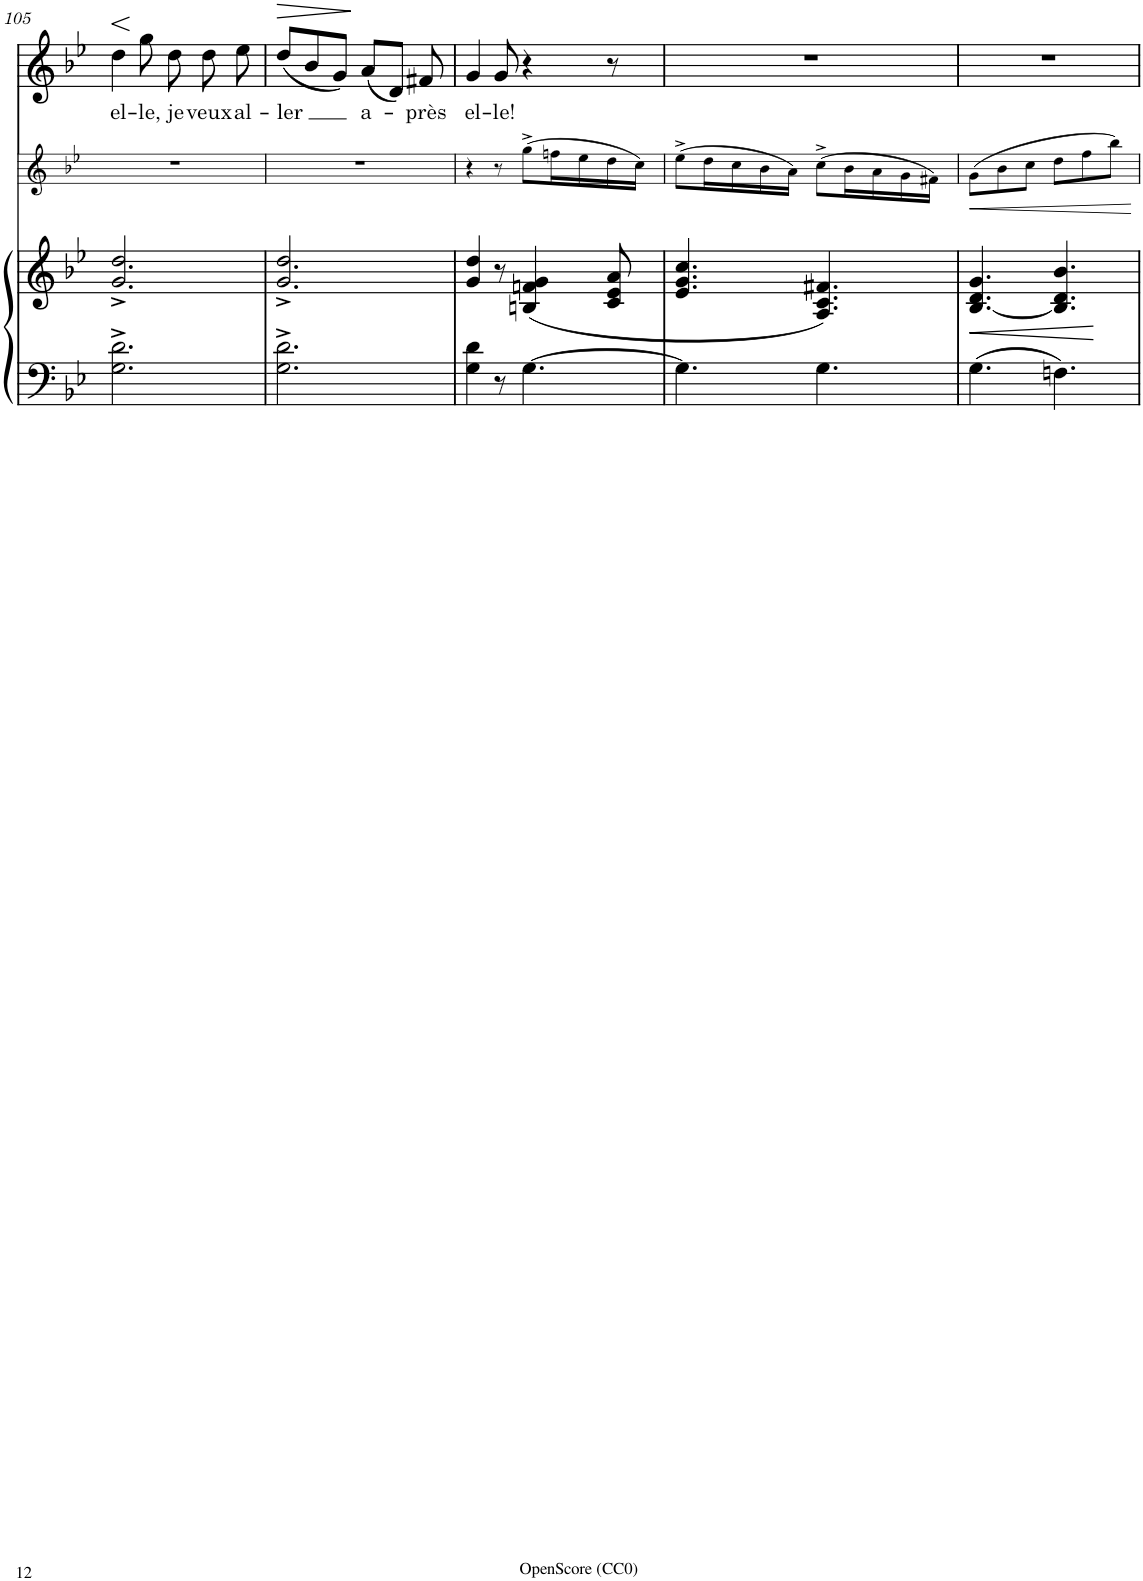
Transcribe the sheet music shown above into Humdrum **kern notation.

**kern	**kern	**dynam	**kern	**dynam	**kern	**text	**dynam
*part3	*part3	*part3	*part2	*part2	*part1	*part1	*part1
*staff4	*staff3	*staff3/4	*staff2	*staff2	*staff1	*staff1	*staff1
*I"Piano	*	*	*I"Flute	*	*I"Chant Voice	*	*
*I'Pno	*	*	*I'Fl	*	*	*	*
!!LO:PB:g=z
*clefF4	*clefG2	*	*clefG2	*	*clefG2	*	*
*k[b-e-]	*k[b-e-]	*	*k[b-e-]	*	*k[b-e-]	*	*
*M6/8	*M6/8	*	*M6/8	*	*M6/8	*	*
=105	=105	=105	=105	=105	=105	=105	=105
!	!	!	!	!	!	!LO:LY:b	!LO:HP:b
2.G\^ 2.d\^	2.g/^< 2.dd/^<	.	2.r	.	4dd\	el-	<
!	!	!	!	!	!	!LO:LY:b	!
.	.	.	.	.	8gg\	-le,	[
!	!	!	!	!	!	!LO:LY:b	!
.	.	.	.	.	8dd\	je	.
!	!	!	!	!	!	!LO:LY:b	!
.	.	.	.	.	8dd\	veux	.
!	!	!	!	!	!	!LO:LY:b	!
.	.	.	.	.	8ee-\	al-	.
=106	=106	=106	=106	=106	=106	=106	=106
!	!	!	!	!	!	!LO:LY:b	!LO:HP:b
2.G\^ 2.d\^	2.g/^< 2.dd/^<	.	2.r	.	(8dd/L	-ler	>
.	.	.	.	.	8b-/	.	.
.	.	.	.	.	8g/J)	.	.
!	!	!	!	!	!	!LO:LY:b	!
.	.	.	.	.	(8a/L	a-	]
.	.	.	.	.	8d/J)	.	.
!	!	!	!	!	!	!LO:LY:b	!
.	.	.	.	.	8f#X/	-près	.
=107	=107	=107	=107	=107	=107	=107	=107
!	!	!	!	!	!	!LO:LY:b	!
4G\ 4d\	4g/ 4dd/	.	4r	.	4g/	el-	.
!	!	!	!	!	!	!LO:LY:b	!
8r	8r	.	8r	.	8g/	-le!	.
[4.G\	(4Bn/ 4fn/ 4g/	.	(8gg^\L	.	4r	.	.
.	.	.	16ffn\L	.	.	.	.
.	.	.	16ee-\	.	.	.	.
.	8c/ 8e-/ 8a/	.	16dd\	.	8r	.	.
.	.	.	16cc\JJ)	.	.	.	.
=108	=108	=108	=108	=108	=108	=108	=108
4.G\]	4.e-/ 4.g/ 4.cc/	.	(8ee-^\L	.	2.r	.	.
.	.	.	16dd\L	.	.	.	.
.	.	.	16cc\	.	.	.	.
.	.	.	16b-\	.	.	.	.
.	.	.	16a\JJ)	.	.	.	.
4.G\	4.A/ 4.c/ 4.f#X/)	.	(8cc^>\L	.	.	.	.
.	.	.	16b-\L	.	.	.	.
.	.	.	16a\	.	.	.	.
.	.	.	16g\	.	.	.	.
.	.	.	16f#X\JJ)	.	.	.	.
=109	=109	=109	=109	=109	=109	=109	=109
!	!	!LO:HP:b	!	!LO:HP:b	!	!	!
4.G\	[4.B-/ 4.d/ 4.g/	<	(8g\L	<	2.r	.	.
.	.	.	8b-\	.	.	.	.
.	.	.	8cc\J	.	.	.	.
4.Fn\	4.B-/] 4.d/ 4.b-/	.	8dd\L	.	.	.	.
.	.	.	8ff\	.	.	.	.
.	.	.	8bb-\J)	.	.	.	.
.	.	[	.	[	.	.	.
=	=	=	=	=	=	=	=
*-	*-	*-	*-	*-	*-	*-	*-
